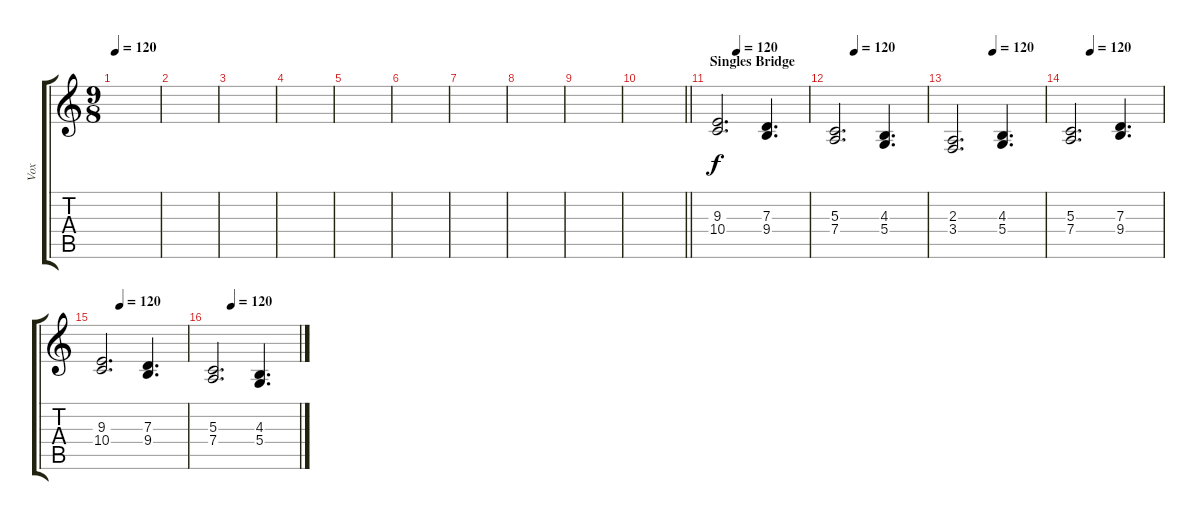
\track ("Vox" "Vox") {instrument flute}
\staff {score tabs}
\tuning (E4 B3 G3 D3 A2 E2) {hide}
\ts (9 8)
\tempo 120
\clef g2
\ks c
|
|
|
|
|
|
|
|
|
\barLineRight lightlight
|
\section ("" "Singles Bridge")
\tempo (120 0.2222222222222222)
(9.3 10.4).2{d} (7.3 9.4).4{d} |
\tempo (120 0.2222222222222222)
(5.3 7.4).2{d} (4.3 5.4).4{d} |
\tempo (120 0.4444444444444444)
(2.3 3.4).2{d} (4.3 5.4).4{d} |
\tempo (120 0.2222222222222222)
(5.3 7.4).2{d} (7.3 9.4).4{d} |
\tempo (120 0.2222222222222222)
(9.3 10.4).2{d} (7.3 9.4).4{d} |
\tempo (120 0.2222222222222222)
(5.3 7.4).2{d} (4.3 5.4).4{d}
